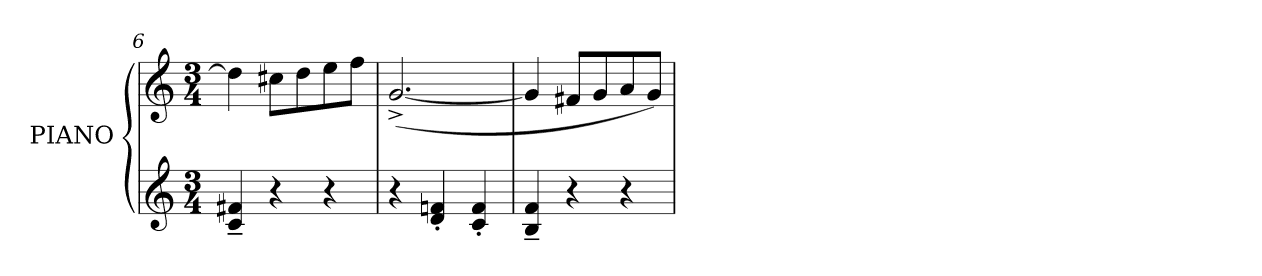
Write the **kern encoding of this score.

**kern	**kern
*part1	*part1
*staff2	*staff1
*I"PIANO	*
*I'Pno.	*
!!LO:LB:g=z
*clefG2	*clefG2
*k[]	*k[]
*M3/4	*M3/4
=6	=6
4c/~ 4f#X/~	4dd\]
4r	8cc#X\L
.	8dd\
4r	8ee\
.	8ff\J
=7	=7
4r	(>[2.g^/
4d/' 4fn/'	.
4c/' 4f/'	.
=8	=8
4B/~ 4f/~	4g/]
4r	8f#X/L
.	8g/
4r	8a/
.	8g/J)
=	=
*-	*-
